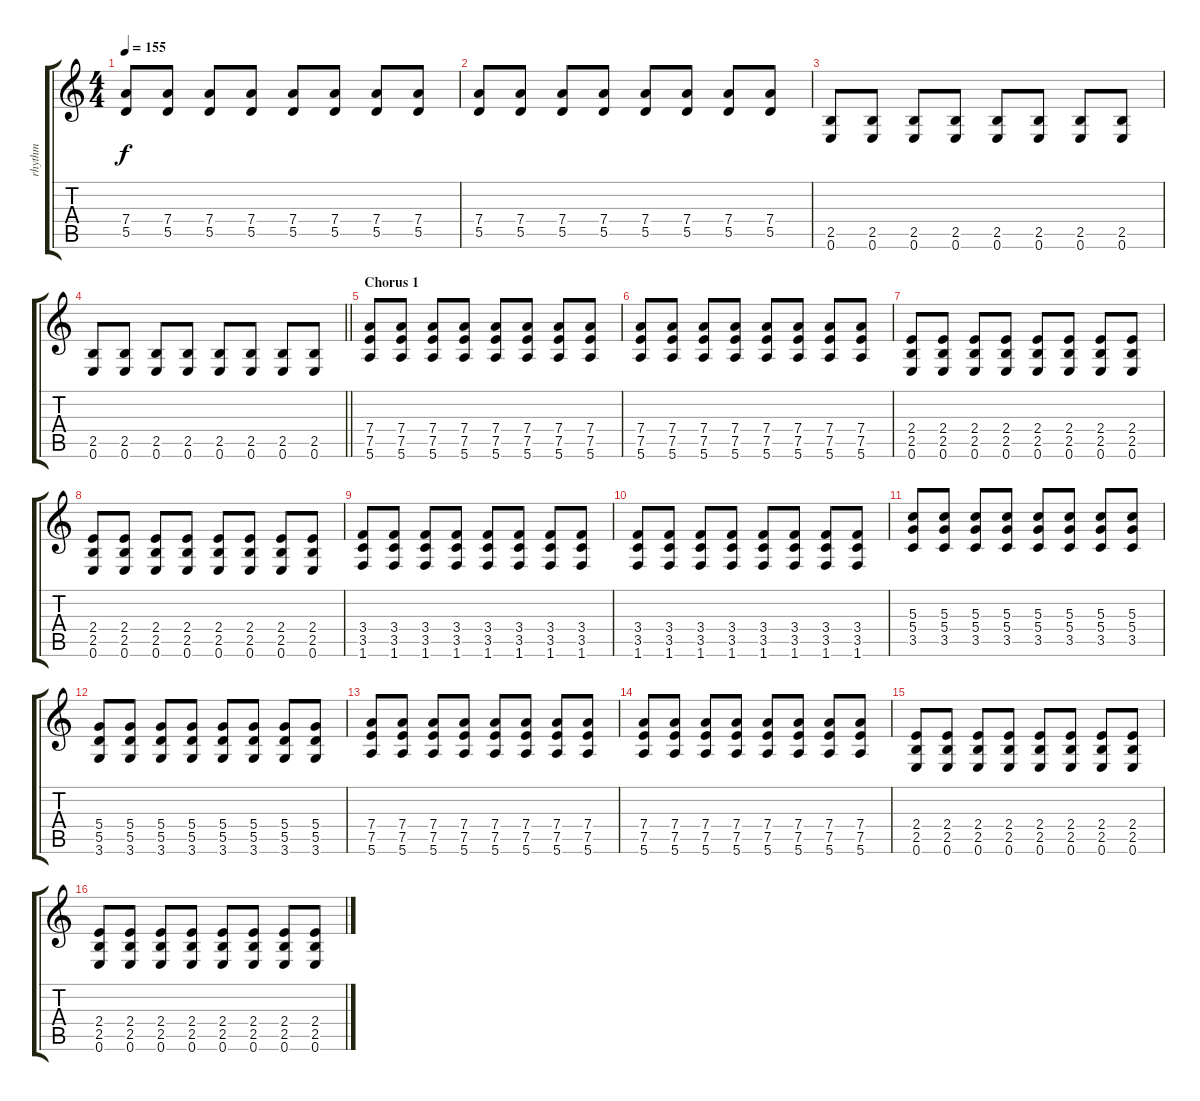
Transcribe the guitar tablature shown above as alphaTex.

\track ("rhythm" "rhythm") {instrument distortionguitar}
\staff {score tabs}
\tuning (E4 B3 G3 D3 A2 E2) {hide}
\ts (4 4)
\tempo 155
\clef g2
\ks c
(7.4 5.5).8{dy f} (7.4 5.5).8 (7.4 5.5).8 (7.4 5.5).8 (7.4 5.5).8 (7.4 5.5).8 (7.4 5.5).8 (7.4 5.5).8 |
(7.4 5.5).8 (7.4 5.5).8 (7.4 5.5).8 (7.4 5.5).8 (7.4 5.5).8 (7.4 5.5).8 (7.4 5.5).8 (7.4 5.5).8 |
(2.5 0.6).8 (2.5 0.6).8 (2.5 0.6).8 (2.5 0.6).8 (2.5 0.6).8 (2.5 0.6).8 (2.5 0.6).8 (2.5 0.6).8 |
\barLineRight lightlight
(2.5 0.6).8 (2.5 0.6).8 (2.5 0.6).8 (2.5 0.6).8 (2.5 0.6).8 (2.5 0.6).8 (2.5 0.6).8 (2.5 0.6).8 |
\section ("" "Chorus 1")
(7.4 7.5 5.6).8 (7.4 7.5 5.6).8 (7.4 7.5 5.6).8 (7.4 7.5 5.6).8 (7.4 7.5 5.6).8 (7.4 7.5 5.6).8 (7.4 7.5 5.6).8 (7.4 7.5 5.6).8 |
(7.4 7.5 5.6).8 (7.4 7.5 5.6).8 (7.4 7.5 5.6).8 (7.4 7.5 5.6).8 (7.4 7.5 5.6).8 (7.4 7.5 5.6).8 (7.4 7.5 5.6).8 (7.4 7.5 5.6).8 |
(2.4 2.5 0.6).8 (2.4 2.5 0.6).8 (2.4 2.5 0.6).8 (2.4 2.5 0.6).8 (2.4 2.5 0.6).8 (2.4 2.5 0.6).8 (2.4 2.5 0.6).8 (2.4 2.5 0.6).8 |
(2.4 2.5 0.6).8 (2.4 2.5 0.6).8 (2.4 2.5 0.6).8 (2.4 2.5 0.6).8 (2.4 2.5 0.6).8 (2.4 2.5 0.6).8 (2.4 2.5 0.6).8 (2.4 2.5 0.6).8 |
(3.4 3.5 1.6).8 (3.4 3.5 1.6).8 (3.4 3.5 1.6).8 (3.4 3.5 1.6).8 (3.4 3.5 1.6).8 (3.4 3.5 1.6).8 (3.4 3.5 1.6).8 (3.4 3.5 1.6).8 |
(3.4 3.5 1.6).8 (3.4 3.5 1.6).8 (3.4 3.5 1.6).8 (3.4 3.5 1.6).8 (3.4 3.5 1.6).8 (3.4 3.5 1.6).8 (3.4 3.5 1.6).8 (3.4 3.5 1.6).8 |
(5.3 5.4 3.5).8 (5.3 5.4 3.5).8 (5.3 5.4 3.5).8 (5.3 5.4 3.5).8 (5.3 5.4 3.5).8 (5.3 5.4 3.5).8 (5.3 5.4 3.5).8 (5.3 5.4 3.5).8 |
(5.4 5.5 3.6).8 (5.4 5.5 3.6).8 (5.4 5.5 3.6).8 (5.4 5.5 3.6).8 (5.4 5.5 3.6).8 (5.4 5.5 3.6).8 (5.4 5.5 3.6).8 (5.4 5.5 3.6).8 |
(7.4 7.5 5.6).8 (7.4 7.5 5.6).8 (7.4 7.5 5.6).8 (7.4 7.5 5.6).8 (7.4 7.5 5.6).8 (7.4 7.5 5.6).8 (7.4 7.5 5.6).8 (7.4 7.5 5.6).8 |
(7.4 7.5 5.6).8 (7.4 7.5 5.6).8 (7.4 7.5 5.6).8 (7.4 7.5 5.6).8 (7.4 7.5 5.6).8 (7.4 7.5 5.6).8 (7.4 7.5 5.6).8 (7.4 7.5 5.6).8 |
(2.4 2.5 0.6).8 (2.4 2.5 0.6).8 (2.4 2.5 0.6).8 (2.4 2.5 0.6).8 (2.4 2.5 0.6).8 (2.4 2.5 0.6).8 (2.4 2.5 0.6).8 (2.4 2.5 0.6).8 |
(2.4 2.5 0.6).8 (2.4 2.5 0.6).8 (2.4 2.5 0.6).8 (2.4 2.5 0.6).8 (2.4 2.5 0.6).8 (2.4 2.5 0.6).8 (2.4 2.5 0.6).8 (2.4 2.5 0.6).8
